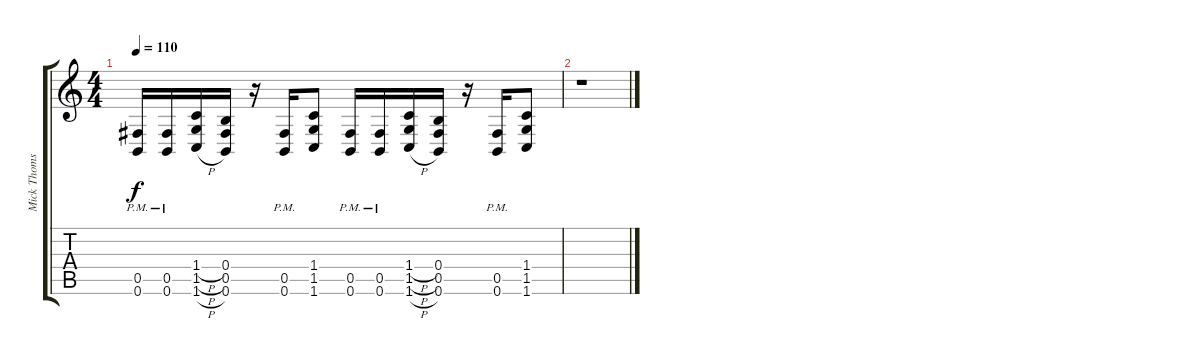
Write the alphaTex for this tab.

\track ("Mick Thomson" "Mick Thoms") {instrument distortionguitar}
\staff {score tabs}
\tuning (Db4 Ab3 E3 B2 Gb2 B1) {hide}
\ts (4 4)
\tempo 110
\clef g2
\ks c
(0.5{pm} 0.6{pm}).16{dy f} (0.5{pm} 0.6{pm}).16 (1.4{h} 1.5{h} 1.6{h}).16 (0.4 0.5 0.6).16 r.16 (0.5{pm} 0.6{pm}).16 (1.4 1.5 1.6).8 (0.5{pm} 0.6{pm}).16 (0.5{pm} 0.6{pm}).16 (1.4{h} 1.5{h} 1.6{h}).16 (0.4 0.5 0.6).16 r.16 (0.5{pm} 0.6{pm}).16 (1.4 1.5 1.6).8 |
r.1
